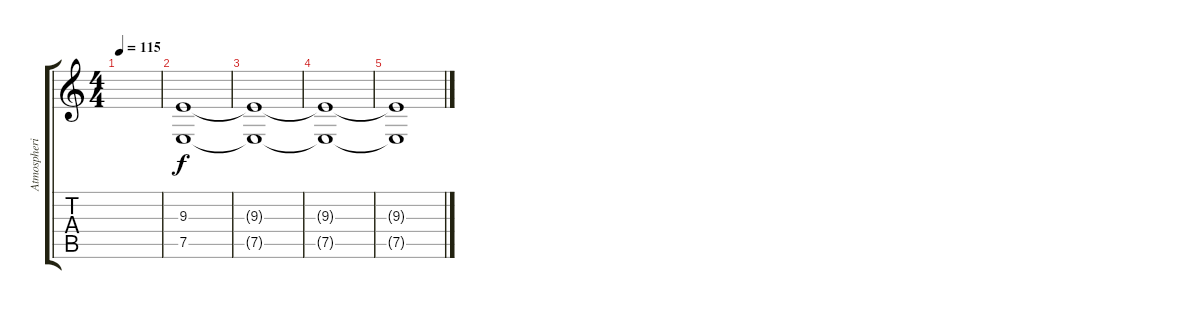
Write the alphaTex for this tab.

\track ("Atmospheric Swells" "Atmospheri") {instrument stringensemble2}
\staff {score tabs}
\tuning (E4 B3 G3 D3 A2 E2) {hide}
\ts (4 4)
\tempo 115
\clef g2
\ks c
|
(9.3 7.5).1{volume 16} |
(9.3{t} 7.5{t}).1 |
(9.3{t} 7.5{t}).1 |
(9.3{t} 7.5{t}).1
